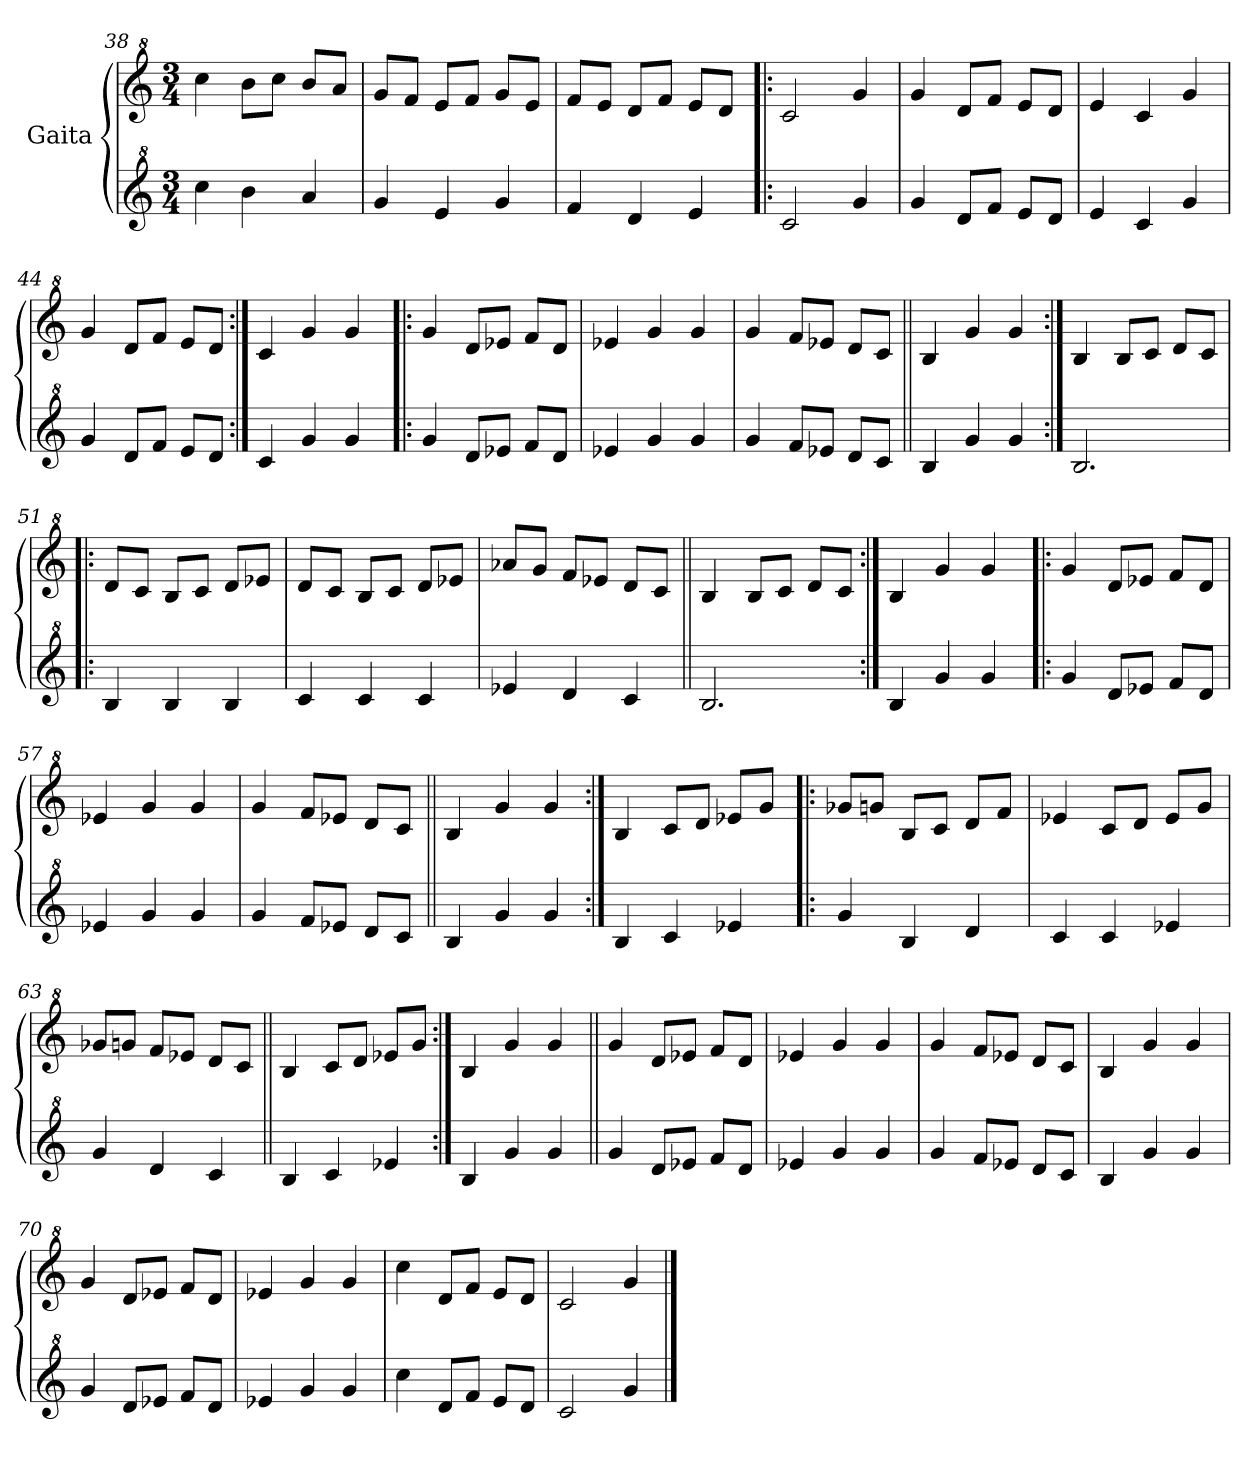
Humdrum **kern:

**kern	**kern
*part2	*part1
*staff2	*staff1
*I"Gaita	*I"Gaita
*clefG^2	*clefG^2
*k[]	*k[]
*M3/4	*M3/4
=38	=38
4ccc\	4ccc\
4bb\	8bb\L
.	8ccc\J
4aa/	8bb/L
.	8aa/J
=39	=39
4gg/	8gg/L
.	8ff/J
4ee/	8ee/L
.	8ff/J
4gg/	8gg/L
.	8ee/J
=40	=40
4ff/	8ff/L
.	8ee/J
4dd/	8dd/L
.	8ff/J
4ee/	8ee/L
.	8dd/J
=41!|:	=41!|:
2cc/	2cc/
4gg/	4gg/
!!LO:LB:g=z
=42	=42
4gg/	4gg/
8dd/L	8dd/L
8ff/J	8ff/J
8ee/L	8ee/L
8dd/J	8dd/J
=43	=43
4ee/	4ee/
4cc/	4cc/
4gg/	4gg/
=44	=44
4gg/	4gg/
8dd/L	8dd/L
8ff/J	8ff/J
8ee/L	8ee/L
8dd/J	8dd/J
=45:|!	=45:|!
4cc/	4cc/
4gg/	4gg/
4gg/	4gg/
=46!|:	=46!|:
4gg/	4gg/
8dd/L	8dd/L
8ee-X/J	8ee-X/J
8ff/L	8ff/L
8dd/J	8dd/J
=47	=47
4ee-X/	4ee-X/
4gg/	4gg/
4gg/	4gg/
=48	=48
4gg/	4gg/
8ff/L	8ff/L
8ee-X/J	8ee-X/J
8dd/L	8dd/L
8cc/J	8cc/J
=49||	=49||
4b/	4b/
4gg/	4gg/
4gg/	4gg/
=50:|!	=50:|!
2.b/	4b/
.	8b/L
.	8cc/J
.	8dd/L
.	8cc/J
!!LO:PB:g=z
=51!|:	=51!|:
4b/	8dd/L
.	8cc/J
4b/	8b/L
.	8cc/J
4b/	8dd/L
.	8ee-X/J
=52	=52
4cc/	8dd/L
.	8cc/J
4cc/	8b/L
.	8cc/J
4cc/	8dd/L
.	8ee-X/J
=53	=53
4ee-X/	8aa-X/L
.	8gg/J
4dd/	8ff/L
.	8ee-X/J
4cc/	8dd/L
.	8cc/J
=54||	=54||
2.b/	4b/
.	8b/L
.	8cc/J
.	8dd/L
.	8cc/J
=55:|!	=55:|!
4b/	4b/
4gg/	4gg/
4gg/	4gg/
=56!|:	=56!|:
4gg/	4gg/
8dd/L	8dd/L
8ee-X/J	8ee-X/J
8ff/L	8ff/L
8dd/J	8dd/J
=57	=57
4ee-X/	4ee-X/
4gg/	4gg/
4gg/	4gg/
!!LO:LB:g=z
=58	=58
4gg/	4gg/
8ff/L	8ff/L
8ee-X/J	8ee-X/J
8dd/L	8dd/L
8cc/J	8cc/J
=59||	=59||
4b/	4b/
4gg/	4gg/
4gg/	4gg/
=60:|!	=60:|!
4b/	4b/
4cc/	8cc/L
.	8dd/J
4ee-X/	8ee-X/L
.	8gg/J
=61!|:	=61!|:
4gg/	8gg-X/L
.	8ggn/J
4b/	8b/L
.	8cc/J
4dd/	8dd/L
.	8ff/J
=62	=62
4cc/	4ee-X/
4cc/	8cc/L
.	8dd/J
4ee-X/	8ee-/L
.	8gg/J
=63	=63
4gg/	8gg-X/L
.	8ggn/J
4dd/	8ff/L
.	8ee-X/J
4cc/	8dd/L
.	8cc/J
=64||	=64||
4b/	4b/
4cc/	8cc/L
.	8dd/J
4ee-X/	8ee-X/L
.	8gg/J
!!LO:LB:g=z
=65:|!	=65:|!
4b/	4b/
4gg/	4gg/
4gg/	4gg/
=66||	=66||
4gg/	4gg/
8dd/L	8dd/L
8ee-X/J	8ee-X/J
8ff/L	8ff/L
8dd/J	8dd/J
=67	=67
4ee-X/	4ee-X/
4gg/	4gg/
4gg/	4gg/
=68	=68
4gg/	4gg/
8ff/L	8ff/L
8ee-X/J	8ee-X/J
8dd/L	8dd/L
8cc/J	8cc/J
=69	=69
4b/	4b/
4gg/	4gg/
4gg/	4gg/
=70	=70
4gg/	4gg/
8dd/L	8dd/L
8ee-X/J	8ee-X/J
8ff/L	8ff/L
8dd/J	8dd/J
=71	=71
4ee-X/	4ee-X/
4gg/	4gg/
4gg/	4gg/
=72	=72
4ccc\	4ccc\
8dd/L	8dd/L
8ff/J	8ff/J
8ee/L	8ee/L
8dd/J	8dd/J
=73	=73
2cc/	2cc/
4gg/	4gg/
==	==
*-	*-
